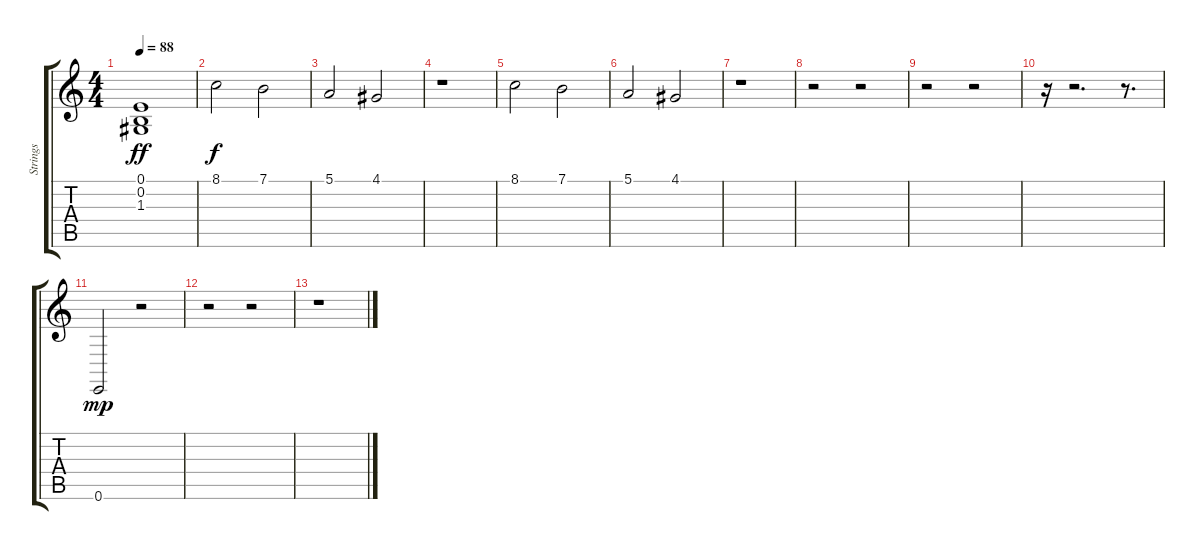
\track ("Strings" "Strings") {instrument stringensemble1}
\staff {score tabs}
\tuning (E4 B3 G3 D3 A2 E2) {hide}
\ts (4 4)
\tempo 88
\clef g2
\ks c
(0.1 0.2 1.3).1{dy ff} |
8.1.2{dy f} 7.1.2 |
5.1.2 4.1.2 |
r.1 |
8.1.2 7.1.2 |
5.1.2 4.1.2 |
r.1 |
r.2 r.2 |
r.2 r.2 |
r.16 r.2{d} r.8{d} |
0.6.2{dy mp} r.2 |
r.2 r.2 |
r.1
